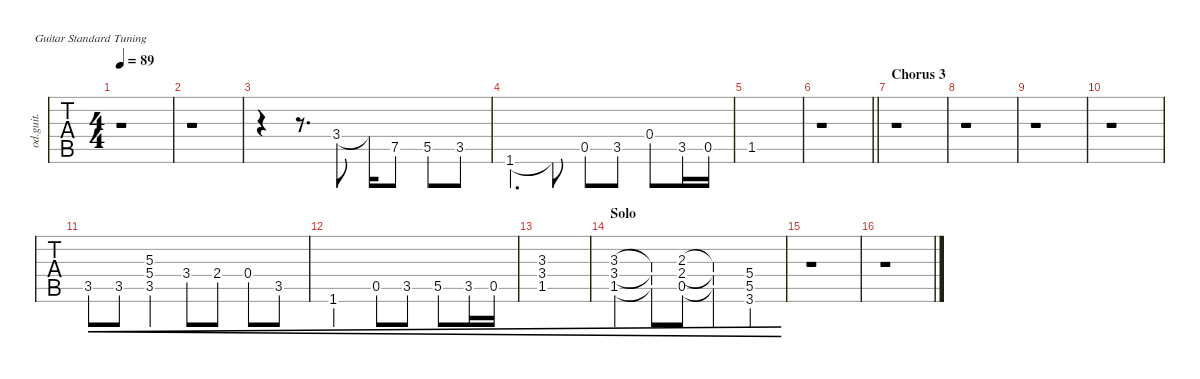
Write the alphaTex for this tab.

\defaultSystemsLayout 4
\hideDynamics
\bracketExtendMode groupsimilarinstruments
\otherSystemsTrackNameOrientation horizontal
\track ("EG 2" "od.guit.") {instrument overdrivenguitar}
\staff {tabs}
\tuning (E4 B3 G3 D3 A2 E2)
\ts (4 4)
\tempo 89
\clef g2
\ks c
r.1{dy p} |
r.1 |
r.4 r.8{d} 3.4.8 3.4{t}.16 7.5.8 5.5.8 3.5.8 |
1.6.4{d} 1.6{t}.8 0.5.8 3.5.8 0.4.8 3.5.16 0.5.16 |
1.5{acc #}.1 |
\barLineRight lightlight
r.1 |
\section ("" "Chorus 3")
r.1 |
r.1 |
r.1 |
r.1 |
3.5{st}.8{cre dy f beam Up} 3.5{st}.8{cre beam Up} (3.5{ac} 5.4 5.3).4{cre beam Up} 3.4{ac}.8{cre beam Up} 2.4{ac}.8{cre beam Up} 0.4{ac}.8{cre beam Up} 3.5{ac}.8{cre beam Up} |
1.6{ac}.2{cre beam Up} 0.5{ac}.8{cre beam Up} 3.5{ac}.8{cre beam Up} 5.5{ac}.8{cre beam Up} 3.5{ac}.16{cre beam Up} 0.5{ac}.16{cre beam Up} |
(1.5{acc b} 3.4 3.3{acc b}).1{cre} |
\section ("" "Solo")
(1.5{acc #} 3.4 3.3{acc #}).4{cre beam Up} (1.5{t acc #} 3.4{t} 3.3{t acc #}).8{cre beam Up} (0.5 2.4 2.3).8{cre beam Up} (0.5{t} 2.4{t} 2.3{t}).4{cre beam Up} (3.6 5.5 5.4).4{cre beam Up} |
r.1 |
r.1
